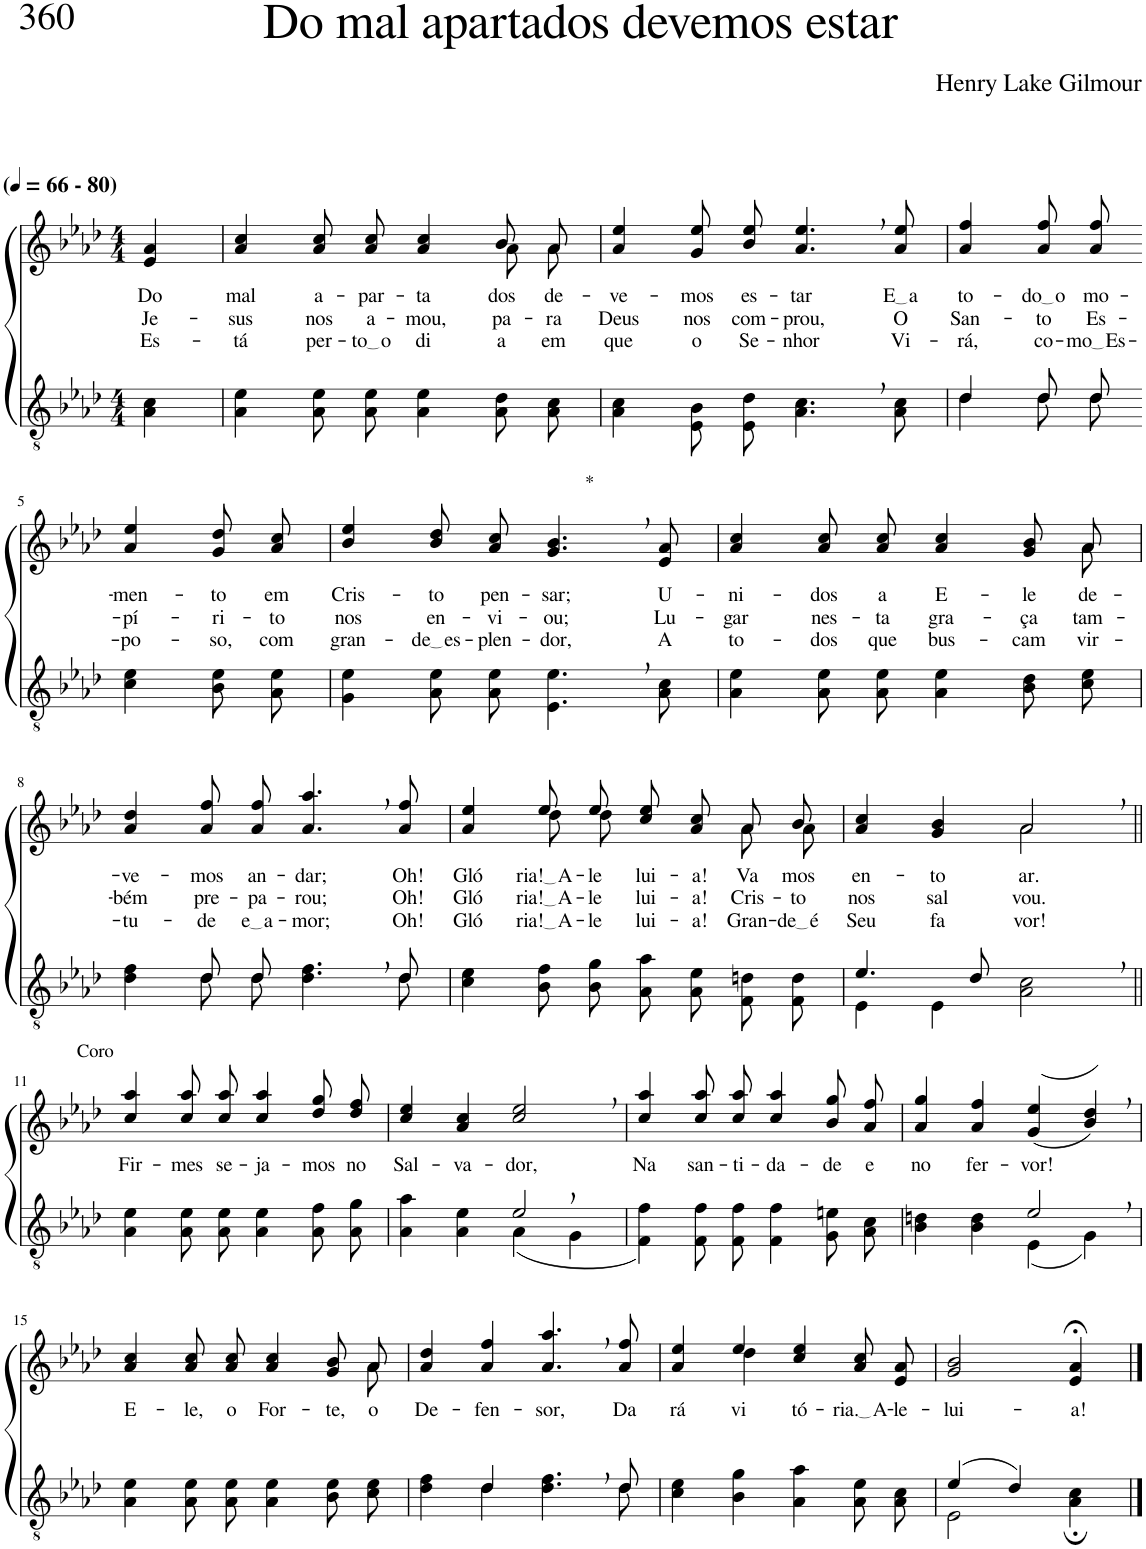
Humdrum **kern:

**kern	**kern	**text	**text	**text
*part2	*part1	*part1	*part1	*part1
*staff2	*staff1	*staff1	*staff1	*staff1
*I"Parte III e IV	*I"Parte I e II	*	*	*
*clefGv2	*clefG2	*	*	*
*Trd3c5	*Trd3c5	*	*	*
*k[b-e-a-d-]	*k[b-e-a-d-]	*	*	*
*M4/4	*M4/4	*	*	*
*MM66	*MM66	*	*	*
=1	=1	=1	=1	=1
!	!LO:TX:a:B:t=(	!	!	!
!	!LO:TX:a:B:t=- 80)	!	!	!
!	!	!LO:LY:b	!LO:LY:b	!LO:LY:b
4A-\ 4c\	4e-/ 4a-/	Do	Je-	Es-
=2	=2	=2	=2	=2
!	!	!LO:LY:b	!LO:LY:b	!LO:LY:b
*	*^	*	*	*
4A-\ 4e-\	4a-/ 4cc/	2.ryy	mal	-sus	-tá
!	!	!	!LO:LY:b	!LO:LY:b	!LO:LY:b
8A-\ 8e-\L	8a-\ 8cc\L	.	a-	nos	per-
!	!	!	!LO:LY:b	!LO:LY:b	!LO:LY:b
8A-\ 8e-\J	8a-\ 8cc\J	.	-par-	a-	to o
!	!	!	!LO:LY:b	!LO:LY:b	!LO:LY:b
4A-\ 4e-\	4a-/ 4cc/	.	-ta-	-mou,	di-
!	!	!	!LO:LY:b	!LO:LY:b	!LO:LY:b
8A-\ 8d-\L	8b-/L	8a-\L	-dos	pa-	-a
!	!	!	!LO:LY:b	!LO:LY:b	!LO:LY:b
8A-\ 8c\J	8a-/J	8a-\J	de-	-ra	em
=3	=3	=3	=3	=3	=3
!	!	!	!LO:LY:b	!LO:LY:b	!LO:LY:b
*	*v	*v	*	*	*
4A-\ 4c\	4a-/ 4ee-/	-ve-	Deus	que
!	!	!LO:LY:b	!LO:LY:b	!LO:LY:b
8E-/ 8B-/L	8g\ 8ee-\L	-mos	nos	o
!	!	!LO:LY:b	!LO:LY:b	!LO:LY:b
8E-/ 8d-/J	8b-\ 8ee-\J	es-	com-	Se-
!	!	!LO:LY:b	!LO:LY:b	!LO:LY:b
4.A-\, 4.c\,	4.a-/, 4.ee-/,	-tar	-prou,	-nhor
!	!	!LO:LY:b	!LO:LY:b	!LO:LY:b
8A-\ 8c\	8a-/ 8ee-/	E a	O	Vi-
=4	=4	=4	=4	=4
*^	*	*	*	*
!	!	!	!LO:LY:b	!LO:LY:b	!LO:LY:b
4d-\	4d-/	4a-/ 4ff/	to-	San-	-rá,
!	!	!	!LO:LY:b	!LO:LY:b	!LO:LY:b
8d-\L	8d-/L	8a-\ 8ff\L	do o	-to	co-
!	!	!	!LO:LY:b	!LO:LY:b	!LO:LY:b
8d-\J	8d-/J	8a-\ 8ff\J	mo-	Es-	mo Es
!!LO:LB:g=z
=5-	=5-	=5-	=5-	=5-	=5-
!	!	!	!LO:LY:b	!LO:LY:b	!LO:LY:b
*v	*v	*	*	*	*
4c\ 4e-\	4a-/ 4ee-/	-men-	-pí-	-po-
!	!	!LO:LY:b	!LO:LY:b	!LO:LY:b
8B-\ 8e-\L	8g/ 8dd-/L	-to	-ri-	-so,
!	!	!LO:LY:b	!LO:LY:b	!LO:LY:b
8A-\ 8e-\J	8a-/ 8cc/J	em	-to	com
=6	=6	=6	=6	=6
!	!	!LO:LY:b	!LO:LY:b	!LO:LY:b
4G\ 4e-\	4b-/ 4ee-/	Cris-	nos	gran-
!	!	!LO:LY:b	!LO:LY:b	!LO:LY:b
8A-\ 8e-\L	8b-\ 8dd-\L	-to	en-	de es
!	!	!LO:LY:b	!LO:LY:b	!LO:LY:b
8A-\ 8e-\J	8a-\ 8cc\J	pen-	-vi-	-plen-
!	!LO:TX:a:t=*	!	!	!
!	!	!LO:LY:b	!LO:LY:b	!LO:LY:b
4.E-\, 4.e-\,	4.g/, 4.b-/,	-sar;	-ou;	-dor,
!	!	!LO:LY:b	!LO:LY:b	!LO:LY:b
8A-\ 8c\	8e-/ 8a-/	U-	Lu-	A
=7	=7	=7	=7	=7
!	!	!LO:LY:b	!LO:LY:b	!LO:LY:b
*	*^	*	*	*
4A-\ 4e-\	4a-/ 4cc/	2..ryy	-ni-	-gar	to-
!	!	!	!LO:LY:b	!LO:LY:b	!LO:LY:b
8A-\ 8e-\L	8a-\ 8cc\L	.	-dos	nes-	-dos
!	!	!	!LO:LY:b	!LO:LY:b	!LO:LY:b
8A-\ 8e-\J	8a-\ 8cc\J	.	a	-ta	que
!	!	!	!LO:LY:b	!LO:LY:b	!LO:LY:b
4A-\ 4e-\	4a-/ 4cc/	.	E-	gra-	bus-
!	!	!	!LO:LY:b	!LO:LY:b	!LO:LY:b
8B-\ 8d-\L	8g/ 8b-/L	.	-le	-ça	-cam
!	!	!	!LO:LY:b	!LO:LY:b	!LO:LY:b
8c\ 8e-\J	8a-/J	8a-\	de-	tam-	vir-
!!LO:LB:g=z
=8	=8	=8	=8	=8	=8
*^	*	*	*	*	*
!	!	!	!	!LO:LY:b	!LO:LY:b	!LO:LY:b
*	*	*v	*v	*	*	*
4d-\ 4f\	4ryy	4a-/ 4dd-/	-ve-	-bém	-tu-
!	!	!	!LO:LY:b	!LO:LY:b	!LO:LY:b
8d-\L	8d-/L	8a-\ 8ff\L	-mos	pre-	-de
!	!	!	!LO:LY:b	!LO:LY:b	!LO:LY:b
8d-\J	8d-/J	8a-\ 8ff\J	an-	-pa-	e a
!	!	!	!LO:LY:b	!LO:LY:b	!LO:LY:b
4.d-\, 4.f\,	4.ryy	4.a-/, 4.aa-/,	-dar;	-rou;	-mor;
!	!	!	!LO:LY:b	!LO:LY:b	!LO:LY:b
8d-\	8d-/J	8a-/ 8ff/	Oh!	Oh!	Oh!
=9	=9	=9	=9	=9	=9
!	!	!	!LO:LY:b	!LO:LY:b	!LO:LY:b
*v	*v	*^	*	*	*
4c\ 4e-\	4a-/ 4ee-/	4ryy	Gló-	Gló-	Gló-
!	!	!	!LO:LY:b	!LO:LY:b	!LO:LY:b
8B-\ 8f\L	8ee-/L	8dd-\L	ria! A	ria! A	ria! A
!	!	!	!LO:LY:b	!LO:LY:b	!LO:LY:b
8B-\ 8g\J	8ee-/J	8dd-\J	-le-	-le-	-le-
!	!	!	!LO:LY:b	!LO:LY:b	!LO:LY:b
8A-\ 8a-\L	8cc\ 8ee-\L	4ryy	-lui-	-lui-	-lui-
!	!	!	!LO:LY:b	!LO:LY:b	!LO:LY:b
8A-\ 8e-\J	8a-\ 8cc\J	.	-a!	-a!	-a!
!	!	!	!LO:LY:b	!LO:LY:b	!LO:LY:b
8F/ 8dn/L	8a-/L	8a-\L	Va	Cris-	Gran-
!	!	!	!LO:LY:b	!LO:LY:b	!LO:LY:b
8F/ 8d/J	8b-/J	8a-\J	mos	-to	de é
=10	=10	=10	=10	=10	=10
*^	*	*	*	*	*
!	!	!	!	!LO:LY:b	!LO:LY:b	!LO:LY:b
4.e-/	4E-\	4a-/ 4cc/	2ryy	en-	nos	Seu
!	!	!	!	!LO:LY:b	!LO:LY:b	!LO:LY:b
.	4E-\	4g/ 4b-/	.	-to-	sal-	fa-
8d-/	.	.	.	.	.	.
!	!	!	!	!LO:LY:b	!LO:LY:b	!LO:LY:b
2ryy	2A-\ 2c\	2a-,/	2a-\	-ar.	-vou.	-vor!
!!LO:LB:g=z
=11||	=11||	=11||	=11||	=11||	=11||	=11||
!	!	!LO:TX:a:t=Coro	!	!	!	!
!	!	!	!	!LO:LY:b	!	!
*v	*v	*	*	*	*	*
*	*v	*v	*	*	*
4A-\ 4e-\	4cc/ 4aa-/	Fir-	.	.
!	!	!LO:LY:b	!	!
8A-\ 8e-\L	8cc\ 8aa-\L	-mes	.	.
!	!	!LO:LY:b	!	!
8A-\ 8e-\J	8cc\ 8aa-\J	se-	.	.
!	!	!LO:LY:b	!	!
4A-\ 4e-\	4cc/ 4aa-/	-ja-	.	.
!	!	!LO:LY:b	!	!
8A-\ 8f\L	8dd-\ 8gg\L	-mos	.	.
!	!	!LO:LY:b	!	!
8A-\ 8g\J	8dd-\ 8ff\J	no	.	.
=12	=12	=12	=12	=12
*^	*	*	*	*
!	!	!	!LO:LY:b	!	!
2ryy	4A-\ 4a-\	4cc/ 4ee-/	Sal-	.	.
!	!	!	!LO:LY:b	!	!
.	4A-\ 4e-\	4a-/ 4cc/	-va-	.	.
!	!	!	!LO:LY:b	!	!
2e-,/	(4A-\	2cc/, 2ee-/,	-dor,	.	.
.	4G\	.	.	.	.
=13	=13	=13	=13	=13	=13
!	!	!	!LO:LY:b	!	!
*v	*v	*	*	*	*
4F\ 4f\)	4cc/ 4aa-/	Na	.	.
!	!	!LO:LY:b	!	!
8F\ 8f\L	8cc\ 8aa-\L	san-	.	.
!	!	!LO:LY:b	!	!
8F\ 8f\J	8cc\ 8aa-\J	-ti-	.	.
!	!	!LO:LY:b	!	!
4F\ 4f\	4cc/ 4aa-/	-da-	.	.
!	!	!LO:LY:b	!	!
8G/ 8en/L	8b-\ 8gg\L	-de	.	.
!	!	!LO:LY:b	!	!
8A-/ 8c/J	8a-\ 8ff\J	e	.	.
=14	=14	=14	=14	=14
*^	*	*	*	*
!	!	!	!LO:LY:b	!	!
2ryy	4B-\ 4dn\	4a-/ 4gg/	no	.	.
!	!	!	!LO:LY:b	!	!
.	4B-\ 4d\	4a-/ 4ff/	fer-	.	.
!	!	!	!LO:LY:b	!	!
2e-,/	(4E-\	((4g/ 4ee-/	-vor!	.	.
.	4G\)	4b-/, 4dd-/,))	.	.	.
!!LO:LB:g=z
=15	=15	=15	=15	=15	=15
!	!	!	!LO:LY:b	!	!
*v	*v	*^	*	*	*
4A-\ 4e-\	4a-/ 4cc/	2..ryy	E-	.	.
!	!	!	!LO:LY:b	!	!
8A-\ 8e-\L	8a-\ 8cc\L	.	-le,	.	.
!	!	!	!LO:LY:b	!	!
8A-\ 8e-\J	8a-\ 8cc\J	.	o	.	.
!	!	!	!LO:LY:b	!	!
4A-\ 4e-\	4a-/ 4cc/	.	For-	.	.
!	!	!	!LO:LY:b	!	!
8B-\ 8e-\L	8g/ 8b-/L	.	-te,	.	.
!	!	!	!LO:LY:b	!	!
8c\ 8e-\J	8a-/J	8a-\	o	.	.
=16	=16	=16	=16	=16	=16
*^	*	*	*	*	*
!	!	!	!	!LO:LY:b	!	!
*	*	*v	*v	*	*	*
4d-\ 4f\	4ryy	4a-/ 4dd-/	De-	.	.
!	!	!	!LO:LY:b	!	!
4d-\	4d-/	4a-/ 4ff/	-fen-	.	.
!	!	!	!LO:LY:b	!	!
4.d-\, 4.f\,	4.ryy	4.a-/, 4.aa-/,	-sor,	.	.
!	!	!	!LO:LY:b	!	!
8d-\	8d-/	8a-/ 8ff/	Da-	.	.
=17	=17	=17	=17	=17	=17
*	*	*^	*	*	*
!	!	!	!	!LO:LY:b	!	!
*v	*v	*	*	*	*	*
4c\ 4e-\	4ryy	4a-/ 4ee-/	-rá	.	.
!	!	!	!LO:LY:b	!	!
4B-\ 4g\	4dd-\	4ee-/	vi-	.	.
!	!	!	!LO:LY:b	!	!
4A-\ 4a-\	2ryy	4cc/ 4ee-/	-tó-	.	.
!	!	!	!LO:LY:b	!	!
8A-\ 8e-\L	.	8a-/ 8cc/L	ria. A	.	.
!	!	!	!LO:LY:b	!	!
8A-\ 8c\J	.	8e-/ 8a-/J	-le-	.	.
=18	=18	=18	=18	=18	=18
*^	*	*	*	*	*
!	!	!	!	!LO:LY:b	!	!
*	*	*v	*v	*	*	*
(4e-/	2E-\	2g/ 2b-/	-lui-	.	.
4d-/)	.	.	.	.	.
!	!	!	!LO:LY:b	!	!
4ryy	4A-\; 4c\;	4e-/;< 4a-/;<	-a!	.	.
*v	*v	*	*	*	*
==	==	==	==	==
*-	*-	*-	*-	*-
